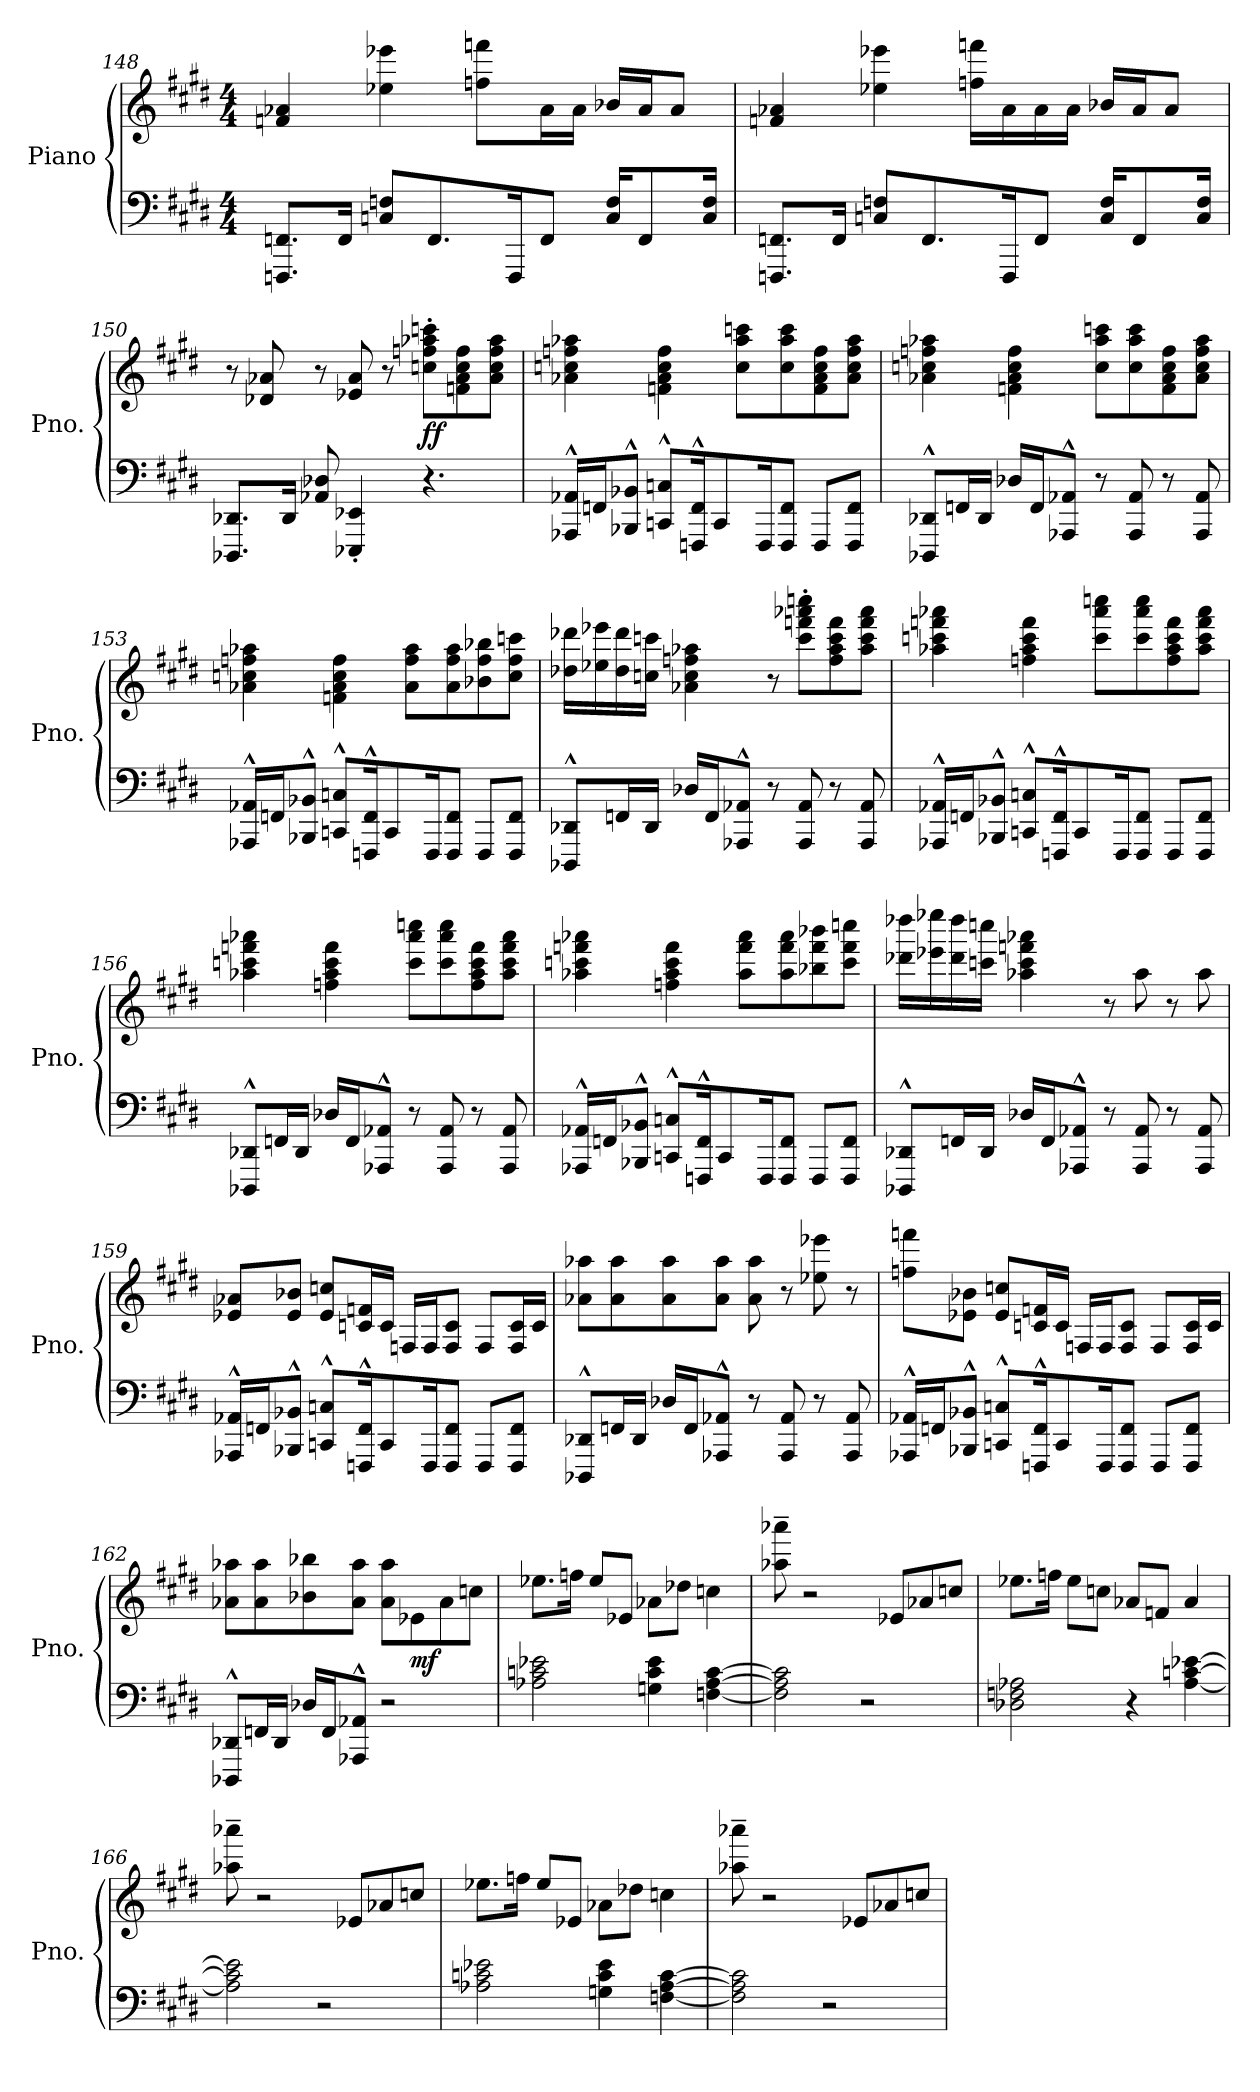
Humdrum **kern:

**kern	**kern	**dynam
*part1	*part1	*part1
*staff2	*staff1	*staff1/2
*I"Piano	*	*
*I'Pno.	*	*
*clefF4	*clefG2	*
*k[f#c#g#d#]	*k[f#c#g#d#]	*
*M4/4	*M4/4	*
=148	=148	=148
8.FFF/ 8.FF/L	4f/ 4a-/	.
16FF/Jk	.	.
8C/ 8F/L	4ee-\ 4eee-\	.
8.FF/	.	.
.	8ff\ 8fff\L	.
16FFF/K	.	.
8FF/J	16a-\L	.
.	16a-\JJ	.
16C/ 16F/KL	16b-/LL	.
8FF/	16a-/J	.
.	8a-/J	.
16C/ 16F/Jk	.	.
=149	=149	=149
8.FFF/ 8.FF/L	4f/ 4a-/	.
16FF/Jk	.	.
8C/ 8F/L	4ee-\ 4eee-\	.
8.FF/	.	.
.	16ff\ 16fff\LL	.
16FFF/K	16a-\	.
8FF/J	16a-\	.
.	16a-\JJ	.
16C/ 16F/KL	16b-/LL	.
8FF/	16a-/J	.
.	8a-/J	.
16C/ 16F/Jk	.	.
!!LO:PB:g=z
=150	=150	=150
8.DDD-/ 8.DD-/L	8r	.
.	8d-/ 8a-/	.
16DD-/Jk	.	.
8AA-/ 8D-/	8r	.
4EEE-/' 4EE-/'	8e-/ 8a-/	.
.	8r	.
!	!	!LO:DY:b
4.r	8cc\' 8ff\' 8aa-\' 8ccc\'L	ff
.	8f\ 8a-\ 8cc\ 8ff\	.
.	8a-\ 8cc\ 8ff\ 8aa-\J	.
=151	=151	=151
16AAA-/^^ 16AA-/^^LL	4a-\ 4cc\ 4ff\ 4aa-\	.
16FF/J	.	.
8BBB-/^^ 8BB-/^^J	.	.
8CC/^^ 8C/^^L	4f\ 4a-\ 4cc\ 4ff\	.
16FFF/^^ 16FF/^^K	.	.
8CC/	.	.
.	8cc\ 8aa-\ 8ccc\L	.
16FFF/K	.	.
8FFF/ 8FF/J	8cc\ 8aa-\ 8ccc\	.
8FFF/L	8f\ 8a-\ 8cc\ 8ff\	.
8FFF/ 8FF/J	8a-\ 8cc\ 8ff\ 8aa-\J	.
=152	=152	=152
8DDD-/^^ 8DD-/^^L	4a-\ 4cc\ 4ff\ 4aa-\	.
16FF/L	.	.
16DD-/JJ	.	.
16D-/LL	4f\ 4a-\ 4cc\ 4ff\	.
16FF/J	.	.
8AAA-/^^ 8AA-/^^J	.	.
8r	8cc\ 8aa-\ 8ccc\L	.
8AAA-/ 8AA-/	8cc\ 8aa-\ 8ccc\	.
8r	8f\ 8a-\ 8cc\ 8ff\	.
8AAA-/ 8AA-/	8a-\ 8cc\ 8ff\ 8aa-\J	.
!!LO:LB:g=z
=153	=153	=153
16AAA-/^^ 16AA-/^^LL	4a-\ 4cc\ 4ff\ 4aa-\	.
16FF/J	.	.
8BBB-/^^ 8BB-/^^J	.	.
8CC/^^ 8C/^^L	4f\ 4a-\ 4cc\ 4ff\	.
16FFF/^^ 16FF/^^K	.	.
8CC/	.	.
.	8a-\ 8ff\ 8aa-\L	.
16FFF/K	.	.
8FFF/ 8FF/J	8a-\ 8ff\ 8aa-\	.
8FFF/L	8b-\ 8ff\ 8bb-\	.
8FFF/ 8FF/J	8cc\ 8ff\ 8ccc\J	.
=154	=154	=154
8DDD-/^^ 8DD-/^^L	16dd-\ 16ddd-\LL	.
.	16ee-\ 16eee-\	.
16FF/L	16dd-\ 16ddd-\	.
16DD-/JJ	16cc\ 16ccc\JJ	.
16D-/LL	4a-\ 4cc\ 4ff\ 4aa-\	.
16FF/J	.	.
8AAA-/^^ 8AA-/^^J	.	.
8r	8r	.
8AAA-/ 8AA-/	8ccc\' 8fff\' 8aaa-\' 8cccc\'L	.
8r	8ff\ 8aa-\ 8ccc\ 8fff\	.
8AAA-/ 8AA-/	8aa-\ 8ccc\ 8fff\ 8aaa-\J	.
=155	=155	=155
16AAA-/^^ 16AA-/^^LL	4aa-\ 4ccc\ 4fff\ 4aaa-\	.
16FF/J	.	.
8BBB-/^^ 8BB-/^^J	.	.
8CC/^^ 8C/^^L	4ff\ 4aa-\ 4ccc\ 4fff\	.
16FFF/^^ 16FF/^^K	.	.
8CC/	.	.
.	8ccc\ 8aaa-\ 8cccc\L	.
16FFF/K	.	.
8FFF/ 8FF/J	8ccc\ 8aaa-\ 8cccc\	.
8FFF/L	8ff\ 8aa-\ 8ccc\ 8fff\	.
8FFF/ 8FF/J	8aa-\ 8ccc\ 8fff\ 8aaa-\J	.
!!LO:LB:g=z
=156	=156	=156
8DDD-/^^ 8DD-/^^L	4aa-\ 4ccc\ 4fff\ 4aaa-\	.
16FF/L	.	.
16DD-/JJ	.	.
16D-/LL	4ff\ 4aa-\ 4ccc\ 4fff\	.
16FF/J	.	.
8AAA-/^^ 8AA-/^^J	.	.
8r	8ccc\ 8aaa-\ 8cccc\L	.
8AAA-/ 8AA-/	8ccc\ 8aaa-\ 8cccc\	.
8r	8ff\ 8aa-\ 8ccc\ 8fff\	.
8AAA-/ 8AA-/	8aa-\ 8ccc\ 8fff\ 8aaa-\J	.
=157	=157	=157
16AAA-/^^ 16AA-/^^LL	4aa-\ 4ccc\ 4fff\ 4aaa-\	.
16FF/J	.	.
8BBB-/^^ 8BB-/^^J	.	.
8CC/^^ 8C/^^L	4ff\ 4aa-\ 4ccc\ 4fff\	.
16FFF/^^ 16FF/^^K	.	.
8CC/	.	.
.	8aa-\ 8fff\ 8aaa-\L	.
16FFF/K	.	.
8FFF/ 8FF/J	8aa-\ 8fff\ 8aaa-\	.
8FFF/L	8bb-\ 8fff\ 8bbb-\	.
8FFF/ 8FF/J	8ccc\ 8fff\ 8cccc\J	.
=158	=158	=158
8DDD-/^^ 8DD-/^^L	16ddd-\ 16dddd-\LL	.
.	16eee-\ 16eeee-\	.
16FF/L	16ddd-\ 16dddd-\	.
16DD-/JJ	16ccc\ 16cccc\JJ	.
16D-/LL	4aa-\ 4ccc\ 4fff\ 4aaa-\	.
16FF/J	.	.
8AAA-/^^ 8AA-/^^J	.	.
8r	8r	.
8AAA-/ 8AA-/	8aa-\	.
8r	8r	.
8AAA-/ 8AA-/	8aa-\	.
!!LO:LB:g=z
=159	=159	=159
16AAA-/^^ 16AA-/^^LL	8e-/ 8a-/L	.
16FF/J	.	.
8BBB-/^^ 8BB-/^^J	8e-/ 8b-/J	.
8CC/^^ 8C/^^L	8e-/ 8cc/L	.
16FFF/^^ 16FF/^^K	16c/ 16f/L	.
8CC/	16c/JJ	.
.	16F/LL	.
16FFF/K	16F/J	.
8FFF/ 8FF/J	8F/ 8c/J	.
8FFF/L	8F/L	.
8FFF/ 8FF/J	16F/ 16c/L	.
.	16c/JJ	.
=160	=160	=160
8DDD-/^^ 8DD-/^^L	8a-\ 8aa-\L	.
16FF/L	8a-\ 8aa-\	.
16DD-/JJ	.	.
16D-/LL	8a-\ 8aa-\	.
16FF/J	.	.
8AAA-/^^ 8AA-/^^J	8a-\ 8aa-\J	.
8r	8a-\ 8aa-\	.
8AAA-/ 8AA-/	8r	.
8r	8ee-\ 8eee-\	.
8AAA-/ 8AA-/	8r	.
=161	=161	=161
16AAA-/^^ 16AA-/^^LL	8ff\ 8fff\L	.
16FF/J	.	.
8BBB-/^^ 8BB-/^^J	8e-\ 8b-\J	.
8CC/^^ 8C/^^L	8e-/ 8cc/L	.
16FFF/^^ 16FF/^^K	16c/ 16f/L	.
8CC/	16c/JJ	.
.	16F/LL	.
16FFF/K	16F/J	.
8FFF/ 8FF/J	8F/ 8c/J	.
8FFF/L	8F/L	.
8FFF/ 8FF/J	16F/ 16c/L	.
.	16c/JJ	.
!!LO:PB:g=z
=162	=162	=162
8DDD-/^^ 8DD-/^^L	8a-\ 8aa-\L	.
16FF/L	8a-\ 8aa-\	.
16DD-/JJ	.	.
16D-/LL	8b-\ 8bb-\	.
16FF/J	.	.
8AAA-/^^ 8AA-/^^J	8a-\ 8aa-\J	.
2r	8a-\ 8aa-\L	.
!	!	!LO:DY:b
.	8e-\	mf
.	8a-\	.
.	8cc\J	.
=163	=163	=163
2A-\ 2c\ 2e-\	8.ee-\L	.
.	16ff\Jk	.
.	8ee-/L	.
.	8e-/J	.
4G\ 4c\ 4e-\	8a-\L	.
.	8dd-\J	.
[4F\ [4A-\ [4c\	4cc\	.
=164	=164	=164
2F\] 2A-\] 2c\]	8aa-\~ 8aaa-\~	.
.	2r	.
2r	.	.
.	8e-/L	.
.	8a-/	.
.	8cc/J	.
=165	=165	=165
2D-\ 2F\ 2A-\	8.ee-\L	.
.	16ff\Jk	.
.	8ee-\L	.
.	8cc\J	.
4r	8a-/L	.
.	8f/J	.
[4A-\ [4c\ [4e-\	4a-/	.
=166	=166	=166
2A-\] 2c\] 2e-\]	8aa-\~ 8aaa-\~	.
.	2r	.
2r	.	.
.	8e-/L	.
.	8a-/	.
.	8cc/J	.
!!LO:LB:g=z
=167	=167	=167
2A-\ 2c\ 2e-\	8.ee-\L	.
.	16ff\Jk	.
.	8ee-/L	.
.	8e-/J	.
4G\ 4c\ 4e-\	8a-\L	.
.	8dd-\J	.
[4F\ [4A-\ [4c\	4cc\	.
=168	=168	=168
2F\] 2A-\] 2c\]	8aa-\~ 8aaa-\~	.
.	2r	.
2r	.	.
.	8e-/L	.
.	8a-/	.
.	8cc/J	.
=	=	=
*-	*-	*-
